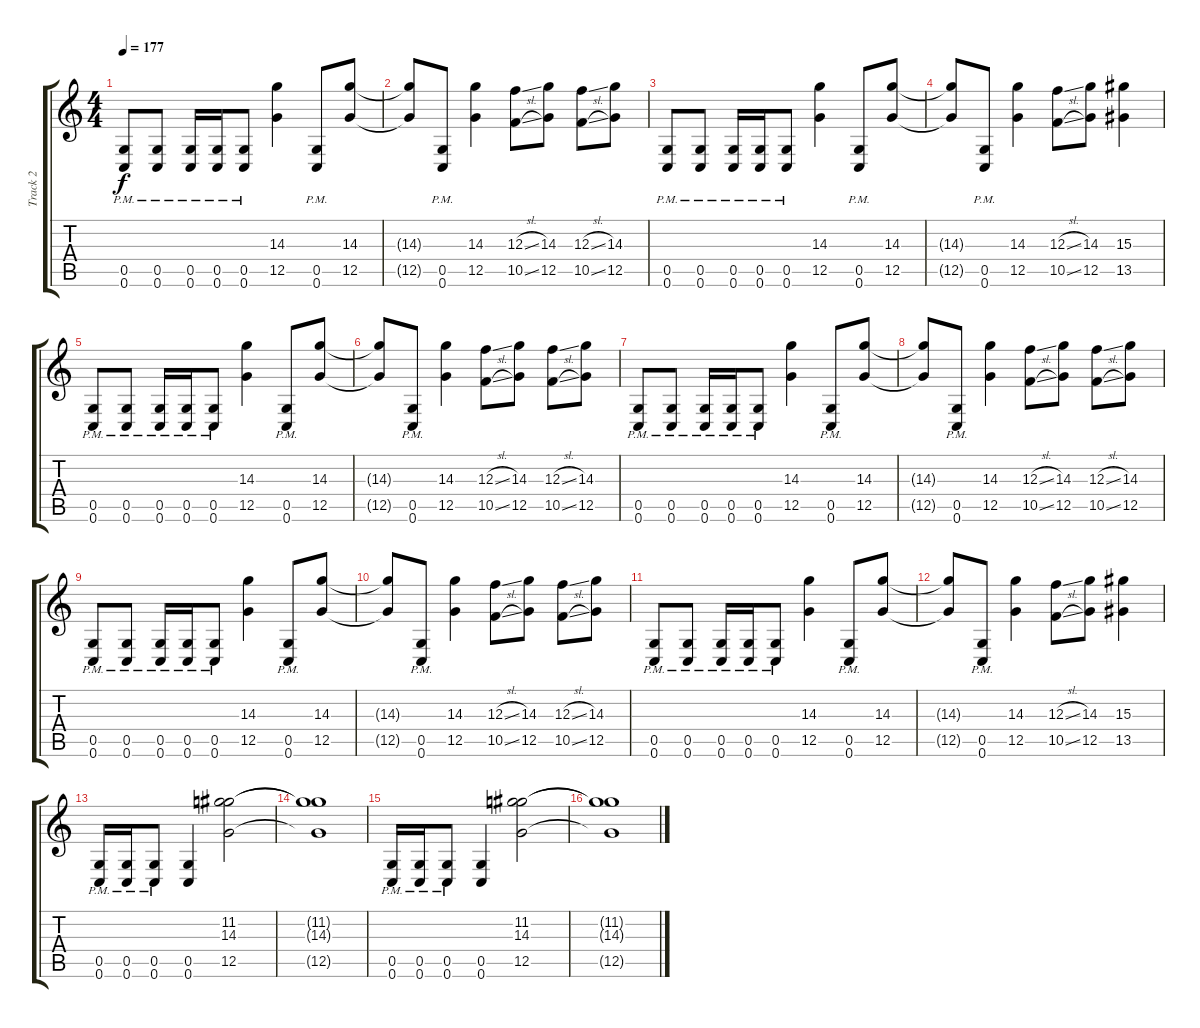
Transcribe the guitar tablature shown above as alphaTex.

\track ("Track 2" "Track 2") {instrument distortionguitar}
\staff {score tabs}
\tuning (D4 A3 F3 C3 G2 C2) {hide}
\ts (4 4)
\tempo 177
\clef g2
\ks c
(0.5{pm} 0.6{pm}).8{dy f} (0.5{pm} 0.6{pm}).8 (0.5{pm} 0.6{pm}).16 (0.5{pm} 0.6{pm}).16 (0.5{pm} 0.6{pm}).8 (14.3 12.5).4 (0.5{pm} 0.6{pm}).8 (14.3 12.5).8 |
(14.3{t} 12.5{t}).8 (0.5{pm} 0.6{pm}).8 (14.3 12.5).4 (12.3{sl} 10.5{sl}).8 (14.3 12.5).8 (12.3{sl} 10.5{sl}).8 (14.3 12.5).8 |
(0.5{pm} 0.6{pm}).8 (0.5{pm} 0.6{pm}).8 (0.5{pm} 0.6{pm}).16 (0.5{pm} 0.6{pm}).16 (0.5{pm} 0.6{pm}).8 (14.3 12.5).4 (0.5{pm} 0.6{pm}).8 (14.3 12.5).8 |
(14.3{t} 12.5{t}).8 (0.5{pm} 0.6{pm}).8 (14.3 12.5).4 (12.3{sl} 10.5{sl}).8 (14.3 12.5).8 (15.3 13.5).4 |
(0.5{pm} 0.6{pm}).8 (0.5{pm} 0.6{pm}).8 (0.5{pm} 0.6{pm}).16 (0.5{pm} 0.6{pm}).16 (0.5{pm} 0.6{pm}).8 (14.3 12.5).4 (0.5{pm} 0.6{pm}).8 (14.3 12.5).8 |
(14.3{t} 12.5{t}).8 (0.5{pm} 0.6{pm}).8 (14.3 12.5).4 (12.3{sl} 10.5{sl}).8 (14.3 12.5).8 (12.3{sl} 10.5{sl}).8 (14.3 12.5).8 |
(0.5{pm} 0.6{pm}).8 (0.5{pm} 0.6{pm}).8 (0.5{pm} 0.6{pm}).16 (0.5{pm} 0.6{pm}).16 (0.5{pm} 0.6{pm}).8 (14.3 12.5).4 (0.5{pm} 0.6{pm}).8 (14.3 12.5).8 |
(14.3{t} 12.5{t}).8 (0.5{pm} 0.6{pm}).8 (14.3 12.5).4 (12.3{sl} 10.5{sl}).8 (14.3 12.5).8 (12.3{sl} 10.5{sl}).8 (14.3 12.5).8 |
(0.5{pm} 0.6{pm}).8 (0.5{pm} 0.6{pm}).8 (0.5{pm} 0.6{pm}).16 (0.5{pm} 0.6{pm}).16 (0.5{pm} 0.6{pm}).8 (14.3 12.5).4 (0.5{pm} 0.6{pm}).8 (14.3 12.5).8 |
(14.3{t} 12.5{t}).8 (0.5{pm} 0.6{pm}).8 (14.3 12.5).4 (12.3{sl} 10.5{sl}).8 (14.3 12.5).8 (12.3{sl} 10.5{sl}).8 (14.3 12.5).8 |
(0.5{pm} 0.6{pm}).8 (0.5{pm} 0.6{pm}).8 (0.5{pm} 0.6{pm}).16 (0.5{pm} 0.6{pm}).16 (0.5{pm} 0.6{pm}).8 (14.3 12.5).4 (0.5{pm} 0.6{pm}).8 (14.3 12.5).8 |
(14.3{t} 12.5{t}).8 (0.5{pm} 0.6{pm}).8 (14.3 12.5).4 (12.3{sl} 10.5{sl}).8 (14.3 12.5).8 (15.3 13.5).4 |
(0.5{pm} 0.6{pm}).16 (0.5{pm} 0.6{pm}).16 (0.5{pm} 0.6{pm}).8 (0.5 0.6).4 (11.2 14.3 12.5).2 |
(11.2{t} 14.3{t} 12.5{t}).1 |
(0.5{pm} 0.6{pm}).16 (0.5{pm} 0.6{pm}).16 (0.5{pm} 0.6{pm}).8 (0.5 0.6).4 (11.2 14.3 12.5).2 |
(11.2{t} 14.3{t} 12.5{t}).1
